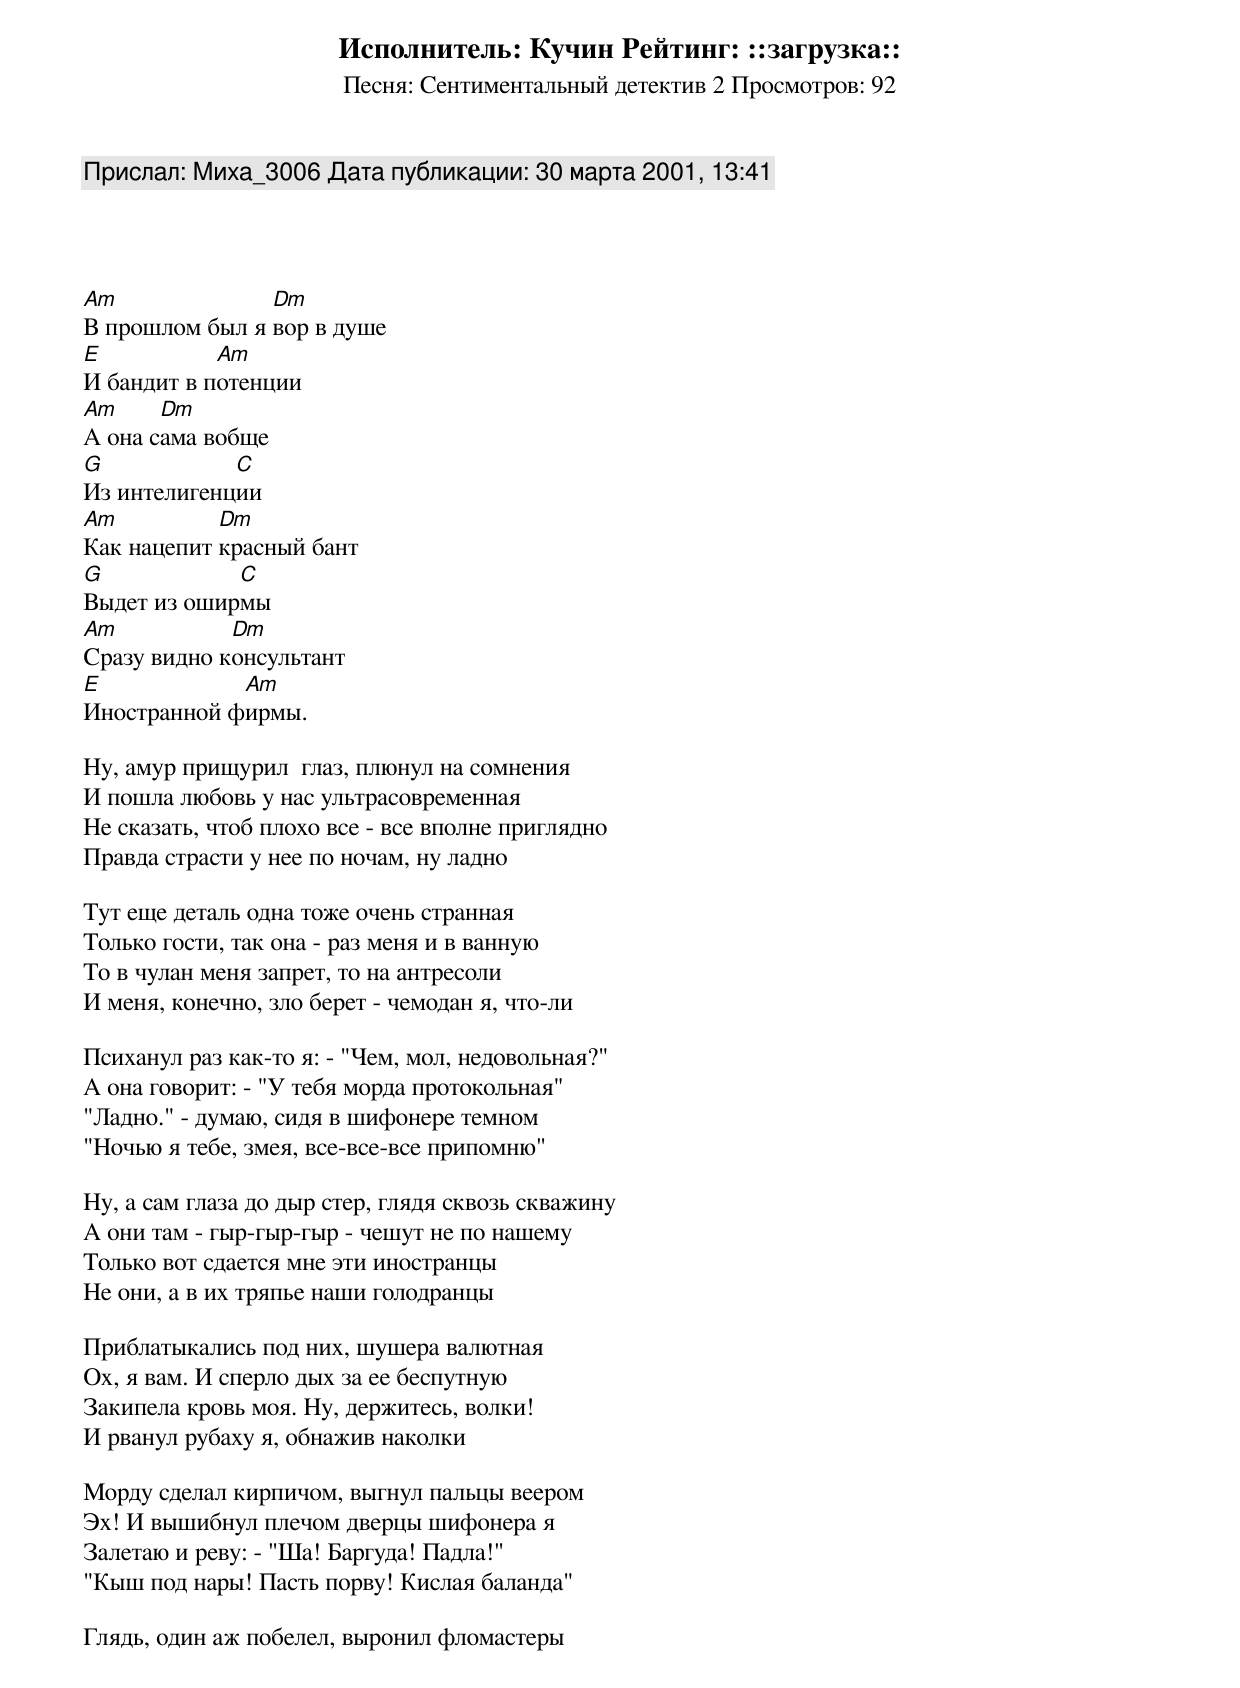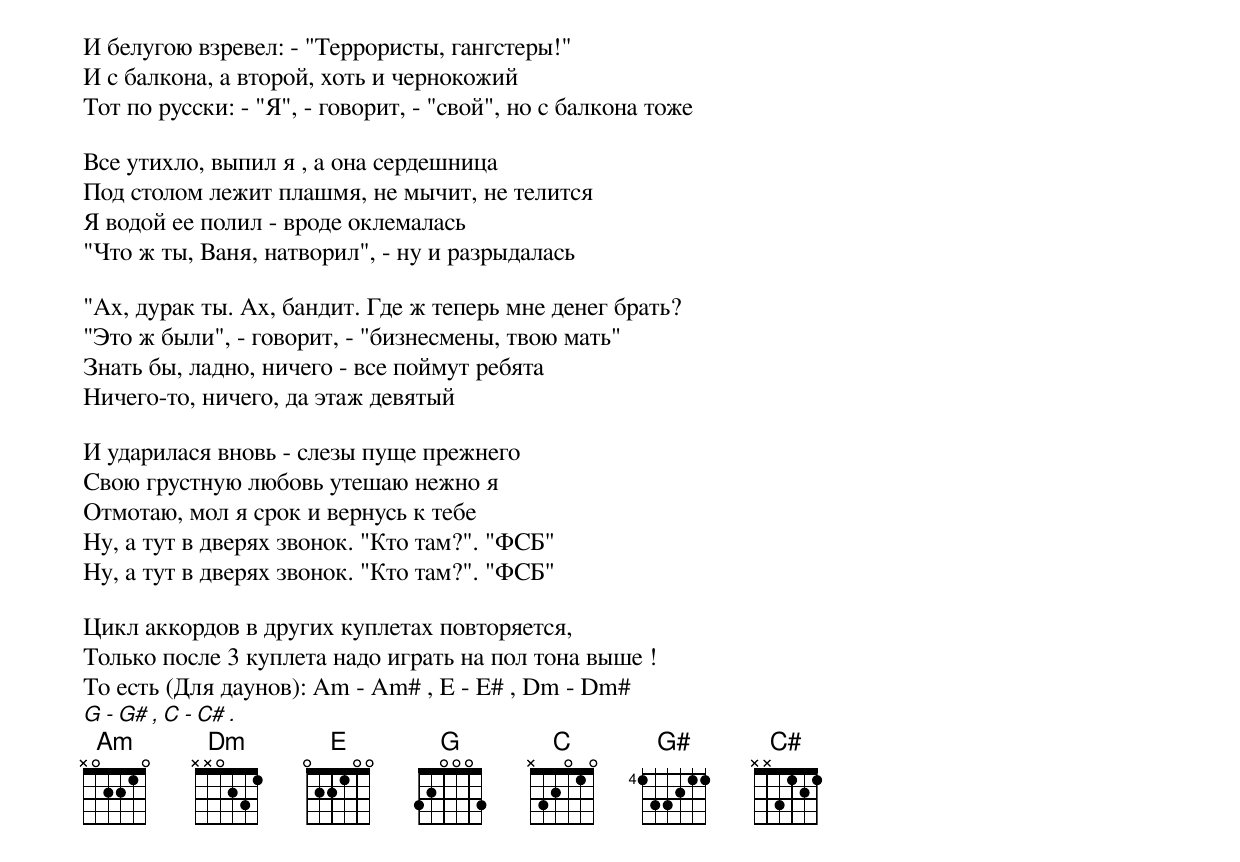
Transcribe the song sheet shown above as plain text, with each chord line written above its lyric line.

 Исполнитель: Кучин Рейтинг: ::загрузка::
Песня: Сентиментальный детектив 2 Просмотров: 92
Прислал: Миха_3006 Дата публикации: 30 марта 2001, 13:41




Am              Dm
В прошлом был я вор в душе
E           Am
И бандит в потенции
Am     Dm
А она сама вобще
G            C
Из интелигенции
Am          Dm
Как нацепит красный бант
G            C
Выдет из оширмы
Am           Dm
Сразу видно консультант
E            Am
Иностранной фирмы.

Ну, амур прищурил  глаз, плюнул на сомнения
И пошла любовь у нас ультрасовременная
Не сказать, чтоб плохо все - все вполне приглядно
Правда страсти у нее по ночам, ну ладно

Тут еще деталь одна тоже очень странная
Только гости, так она - раз меня и в ванную
То в чулан меня запрет, то на антресоли
И меня, конечно, зло берет - чемодан я, что-ли

Психанул раз как-то я: - "Чем, мол, недовольная?"
А она говорит: - "У тебя морда протокольная"
"Ладно." - думаю, сидя в шифонере темном
"Ночью я тебе, змея, все-все-все припомню"

Ну, а сам глаза до дыр стер, глядя сквозь скважину
А они там - гыр-гыр-гыр - чешут не по нашему
Только вот сдается мне эти иностранцы
Не они, а в их тряпье наши голодранцы

Приблатыкались под них, шушера валютная
Ох, я вам. И сперло дых за ее беспутную
Закипела кровь моя. Ну, держитесь, волки!
И рванул рубаху я, обнажив наколки

Морду сделал кирпичом, выгнул пальцы веером
Эх! И вышибнул плечом дверцы шифонера я
Залетаю и реву: - "Ша! Баргуда! Падла!"
"Кыш под нары! Пасть порву! Кислая баланда"

Глядь, один аж побелел, выронил фломастеры
И белугою взревел: - "Террористы, гангстеры!"
И с балкона, а второй, хоть и чернокожий
Тот по русски: - "Я", - говорит, - "свой", но с балкона тоже

Все утихло, выпил я , а она сердешница
Под столом лежит плашмя, не мычит, не телится
Я водой ее полил - вроде оклемалась
"Что ж ты, Ваня, натворил", - ну и разрыдалась

"Ах, дурак ты. Ах, бандит. Где ж теперь мне денег брать?
"Это ж были", - говорит, - "бизнесмены, твою мать"
Знать бы, ладно, ничего - все поймут ребята
Ничего-то, ничего, да этаж девятый

И ударилася вновь - слезы пуще прежнего
Свою грустную любовь утешаю нежно я
Отмотаю, мол я срок и вернусь к тебе
Ну, а тут в дверях звонок. "Кто там?". "ФСБ"
Ну, а тут в дверях звонок. "Кто там?". "ФСБ"

Цикл аккордов в других куплетах повторяется,
Только после 3 куплета надо играть на пол тона выше !
То есть (Для даунов): Am - Am# , E - E# , Dm - Dm#
G - G# , C - C# .
